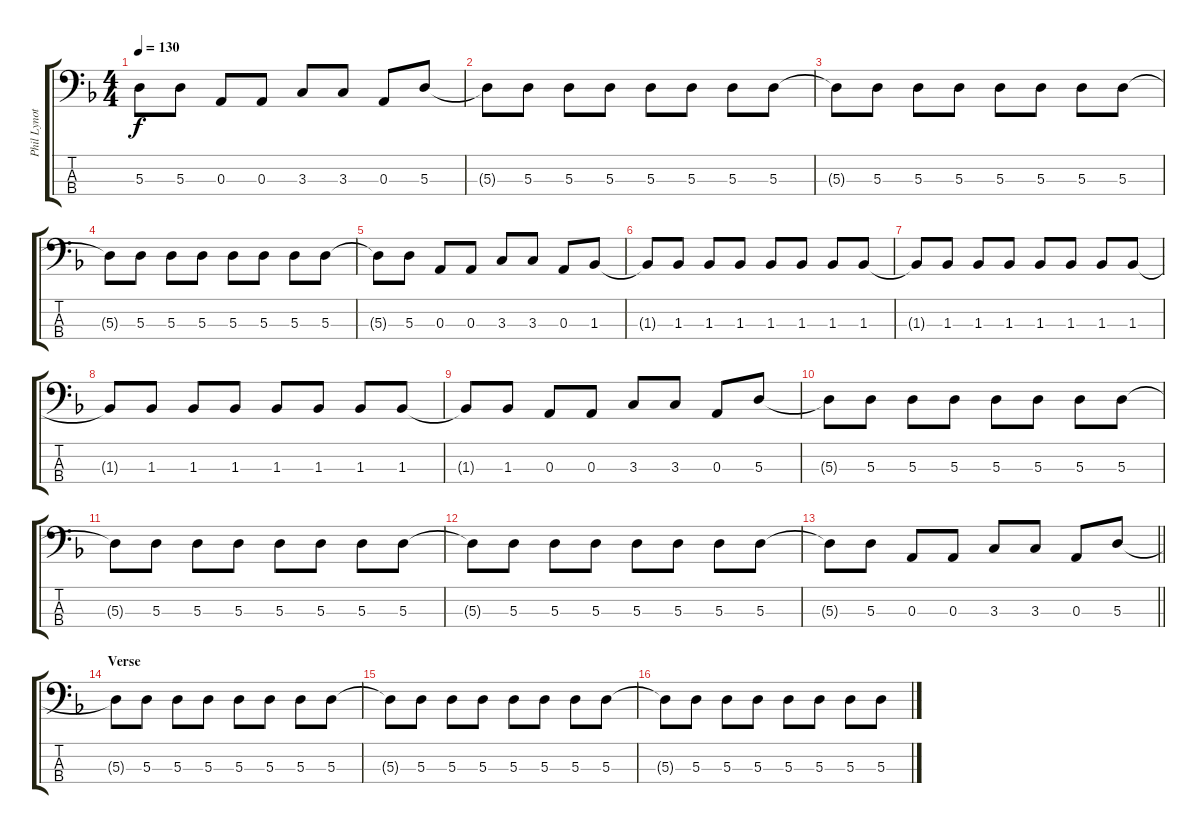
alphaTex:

\track ("Phil Lynott" "Phil Lynot") {instrument electricbasspick}
\staff {score tabs}
\tuning (G2 D2 A1 E1) {hide}
\ts (4 4)
\tempo 130
\clef f4
\ks dminor
5.3{t}.8{dy f} 5.3.8 0.3.8 0.3.8 3.3.8 3.3.8 0.3.8 5.3.8 |
5.3{t}.8 5.3.8 5.3.8 5.3.8 5.3.8 5.3.8 5.3.8 5.3.8 |
5.3{t}.8 5.3.8 5.3.8 5.3.8 5.3.8 5.3.8 5.3.8 5.3.8 |
5.3{t}.8 5.3.8 5.3.8 5.3.8 5.3.8 5.3.8 5.3.8 5.3.8 |
5.3{t}.8 5.3.8 0.3.8 0.3.8 3.3.8 3.3.8 0.3.8 1.3.8 |
1.3{t}.8 1.3.8 1.3.8 1.3.8 1.3.8 1.3.8 1.3.8 1.3.8 |
1.3{t}.8 1.3.8 1.3.8 1.3.8 1.3.8 1.3.8 1.3.8 1.3.8 |
1.3{t}.8 1.3.8 1.3.8 1.3.8 1.3.8 1.3.8 1.3.8 1.3.8 |
1.3{t}.8 1.3.8 0.3.8 0.3.8 3.3.8 3.3.8 0.3.8 5.3.8 |
5.3{t}.8 5.3.8 5.3.8 5.3.8 5.3.8 5.3.8 5.3.8 5.3.8 |
5.3{t}.8 5.3.8 5.3.8 5.3.8 5.3.8 5.3.8 5.3.8 5.3.8 |
5.3{t}.8 5.3.8 5.3.8 5.3.8 5.3.8 5.3.8 5.3.8 5.3.8 |
\barLineRight lightlight
5.3{t}.8 5.3.8 0.3.8 0.3.8 3.3.8 3.3.8 0.3.8 5.3.8 |
\section ("" "Verse")
5.3{t}.8 5.3.8 5.3.8 5.3.8 5.3.8 5.3.8 5.3.8 5.3.8 |
5.3{t}.8 5.3.8 5.3.8 5.3.8 5.3.8 5.3.8 5.3.8 5.3.8 |
5.3{t}.8 5.3.8 5.3.8 5.3.8 5.3.8 5.3.8 5.3.8 5.3.8
